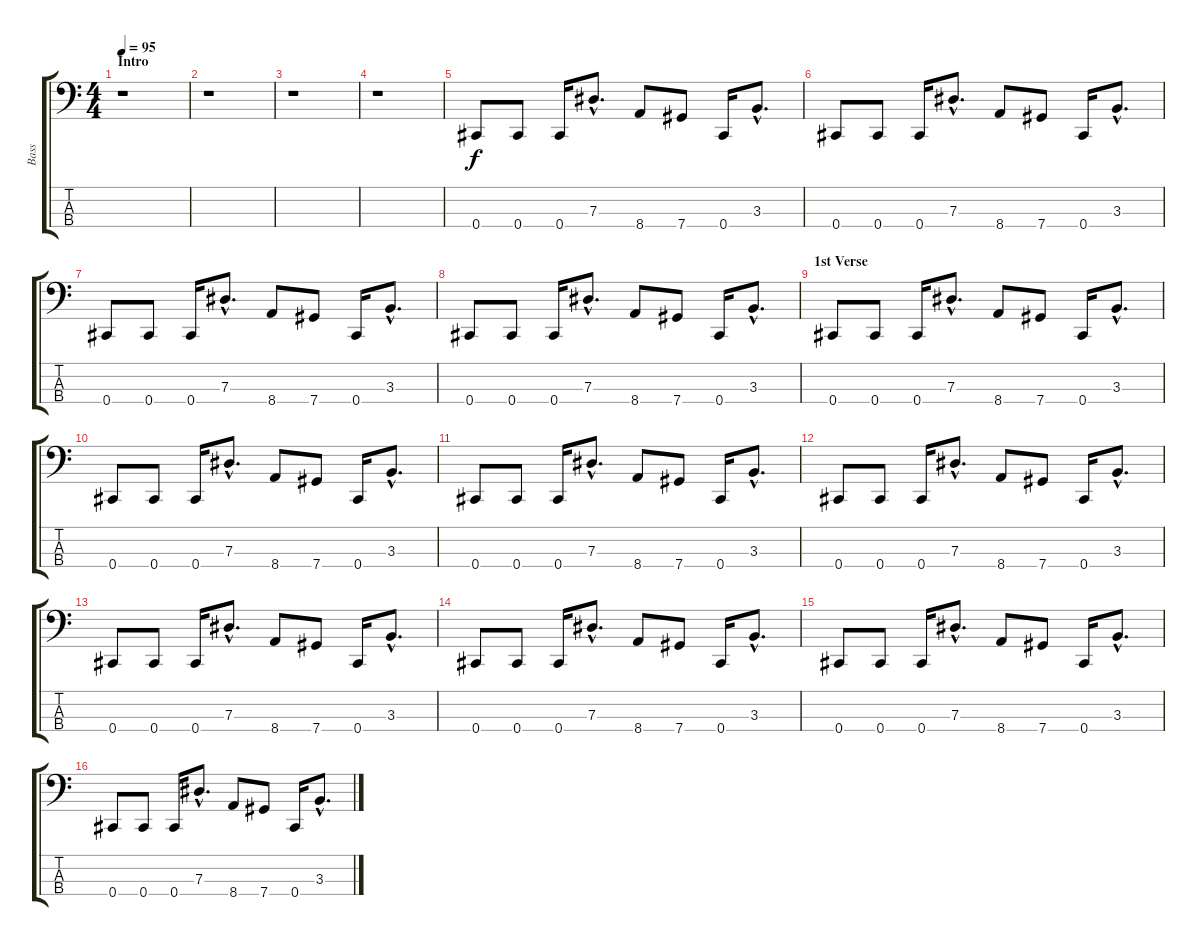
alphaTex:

\track ("Bass" "Bass") {instrument electricbassfinger}
\staff {score tabs}
\tuning (Gb2 Db2 Ab1 Db1) {hide}
\ts (4 4)
\section ("" "Intro")
\tempo 95
\clef f4
\ks c
r.1{dy f instrument electricbassfinger} |
r.1 |
r.1 |
r.1 |
0.4.8 0.4.8 0.4.16 7.3{hac}.8{d} 8.4.8 7.4.8 0.4.16 3.3{hac}.8{d} |
0.4.8 0.4.8 0.4.16 7.3{hac}.8{d} 8.4.8 7.4.8 0.4.16 3.3{hac}.8{d} |
0.4.8 0.4.8 0.4.16 7.3{hac}.8{d} 8.4.8 7.4.8 0.4.16 3.3{hac}.8{d} |
0.4.8 0.4.8 0.4.16 7.3{hac}.8{d} 8.4.8 7.4.8 0.4.16 3.3{hac}.8{d} |
\section ("" "1st Verse")
0.4.8 0.4.8 0.4.16 7.3{hac}.8{d} 8.4.8 7.4.8 0.4.16 3.3{hac}.8{d} |
0.4.8 0.4.8 0.4.16 7.3{hac}.8{d} 8.4.8 7.4.8 0.4.16 3.3{hac}.8{d} |
0.4.8 0.4.8 0.4.16 7.3{hac}.8{d} 8.4.8 7.4.8 0.4.16 3.3{hac}.8{d} |
0.4.8 0.4.8 0.4.16 7.3{hac}.8{d} 8.4.8 7.4.8 0.4.16 3.3{hac}.8{d} |
0.4.8 0.4.8 0.4.16 7.3{hac}.8{d} 8.4.8 7.4.8 0.4.16 3.3{hac}.8{d} |
0.4.8 0.4.8 0.4.16 7.3{hac}.8{d} 8.4.8 7.4.8 0.4.16 3.3{hac}.8{d} |
0.4.8 0.4.8 0.4.16 7.3{hac}.8{d} 8.4.8 7.4.8 0.4.16 3.3{hac}.8{d} |
0.4.8 0.4.8 0.4.16 7.3{hac}.8{d} 8.4.8 7.4.8 0.4.16 3.3{hac}.8{d}
